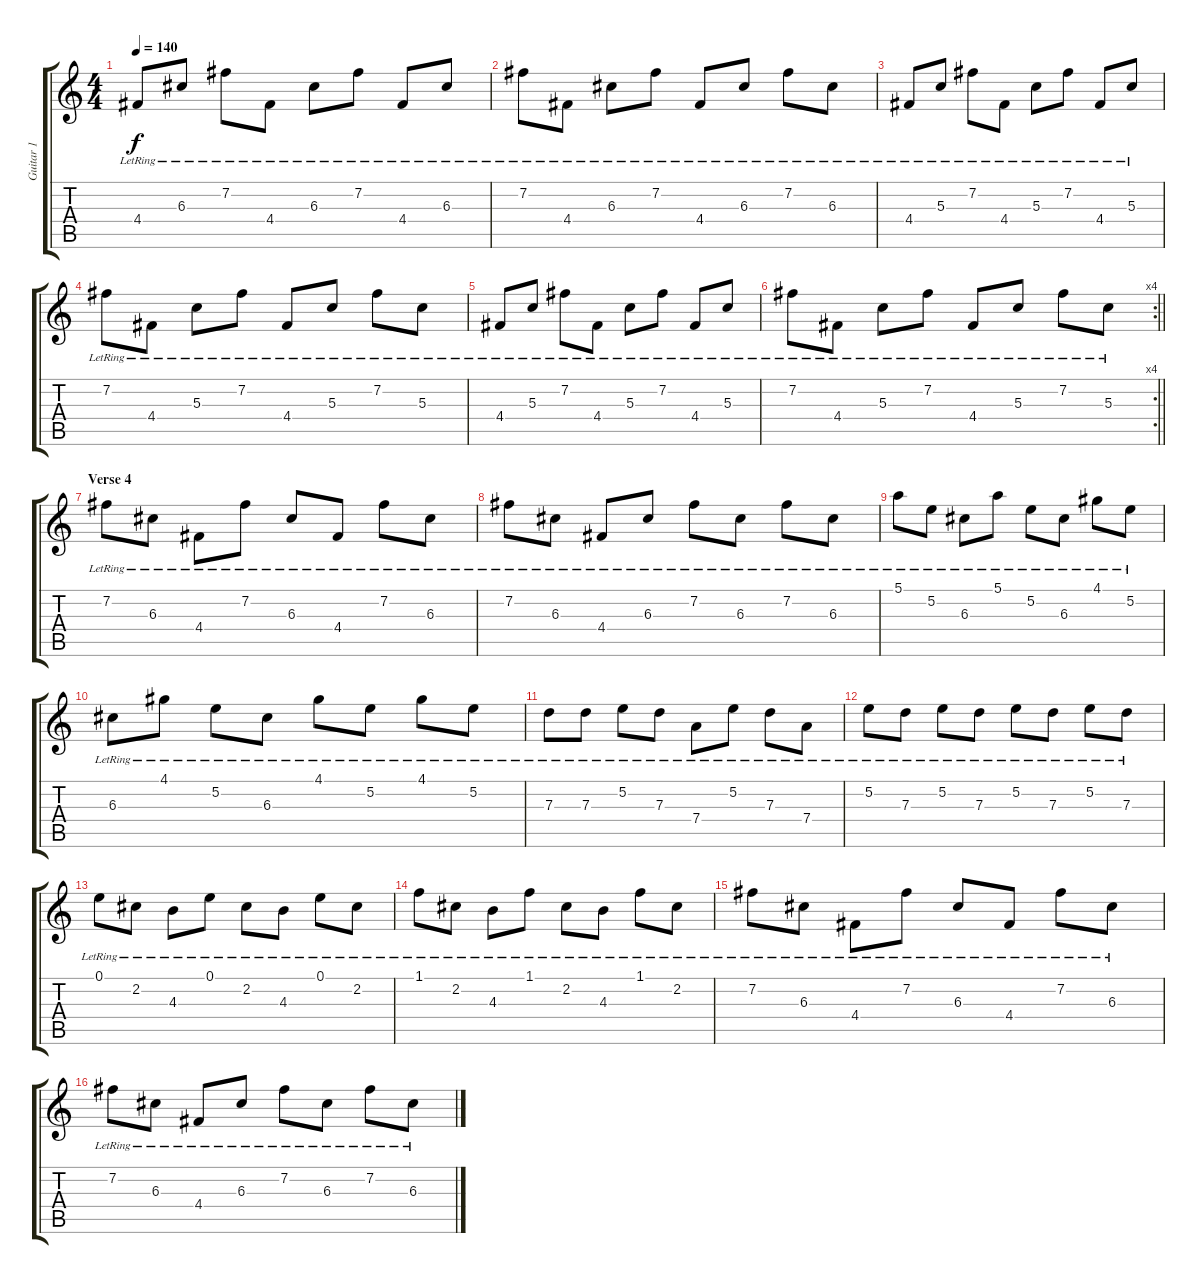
\track ("Guitar 1" "Guitar 1") {instrument distortionguitar}
\staff {score tabs}
\tuning (E4 B3 G3 D3 A2 E2) {hide}
\ts (4 4)
\tempo 140
\clef g2
\ks c
4.4{lr}.8{dy f} 6.3{lr}.8 7.2{lr}.8 4.4{lr}.8 6.3{lr}.8 7.2{lr}.8 4.4{lr}.8 6.3{lr}.8 |
7.2{lr}.8 4.4{lr}.8 6.3{lr}.8 7.2{lr}.8 4.4{lr}.8 6.3{lr}.8 7.2{lr}.8 6.3{lr}.8 |
4.4{lr}.8 5.3{lr}.8 7.2{lr}.8 4.4{lr}.8 5.3{lr}.8 7.2{lr}.8 4.4{lr}.8 5.3{lr}.8 |
7.2{lr}.8 4.4{lr}.8 5.3{lr}.8 7.2{lr}.8 4.4{lr}.8 5.3{lr}.8 7.2{lr}.8 5.3{lr}.8 |
4.4{lr}.8 5.3{lr}.8 7.2{lr}.8 4.4{lr}.8 5.3{lr}.8 7.2{lr}.8 4.4{lr}.8 5.3{lr}.8 |
\rc 4
\barLineRight lightlight
7.2{lr}.8 4.4{lr}.8 5.3{lr}.8 7.2{lr}.8 4.4{lr}.8 5.3{lr}.8 7.2{lr}.8 5.3{lr}.8 |
\section ("" "Verse 4")
7.2{lr}.8 6.3{lr}.8 4.4{lr}.8 7.2{lr}.8 6.3{lr}.8 4.4{lr}.8 7.2{lr}.8 6.3{lr}.8 |
7.2{lr}.8 6.3{lr}.8 4.4{lr}.8 6.3{lr}.8 7.2{lr}.8 6.3{lr}.8 7.2{lr}.8 6.3{lr}.8 |
5.1{lr}.8 5.2{lr}.8 6.3{lr}.8 5.1{lr}.8 5.2{lr}.8 6.3{lr}.8 4.1{lr}.8 5.2{lr}.8 |
6.3{lr}.8 4.1{lr}.8 5.2{lr}.8 6.3{lr}.8 4.1{lr}.8 5.2{lr}.8 4.1{lr}.8 5.2{lr}.8 |
7.3{lr}.8 7.3{lr}.8 5.2{lr}.8 7.3{lr}.8 7.4{lr}.8 5.2{lr}.8 7.3{lr}.8 7.4{lr}.8 |
5.2{lr}.8 7.3{lr}.8 5.2{lr}.8 7.3{lr}.8 5.2{lr}.8 7.3{lr}.8 5.2{lr}.8 7.3{lr}.8 |
0.1{lr}.8 2.2{lr}.8 4.3{lr}.8 0.1{lr}.8 2.2{lr}.8 4.3{lr}.8 0.1{lr}.8 2.2{lr}.8 |
1.1{lr}.8 2.2{lr}.8 4.3{lr}.8 1.1{lr}.8 2.2{lr}.8 4.3{lr}.8 1.1{lr}.8 2.2{lr}.8 |
7.2{lr}.8 6.3{lr}.8 4.4{lr}.8 7.2{lr}.8 6.3{lr}.8 4.4{lr}.8 7.2{lr}.8 6.3{lr}.8 |
7.2{lr}.8 6.3{lr}.8 4.4{lr}.8 6.3{lr}.8 7.2{lr}.8 6.3{lr}.8 7.2{lr}.8 6.3{lr}.8
